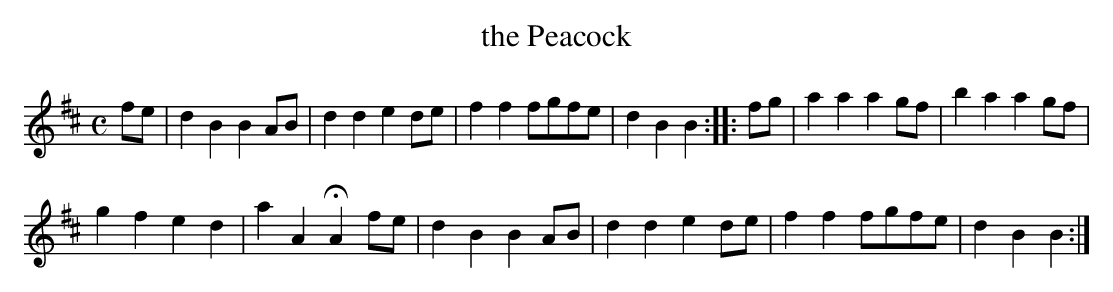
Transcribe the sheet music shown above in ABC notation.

X:1
T:the Peacock
M:C
K:B minor
fe|\
d2B2 B2AB| d2d2 e2de| f2f2 fgfe| d2B2 B2::\
fg| a2a2 a2gf| b2a2 a2gf|
g2f2 e2d2| a2 A2 HA2fe|\
d2B2 B2AB| d2d2 e2 de| f2f2fgfe| d2B2 B2:|
